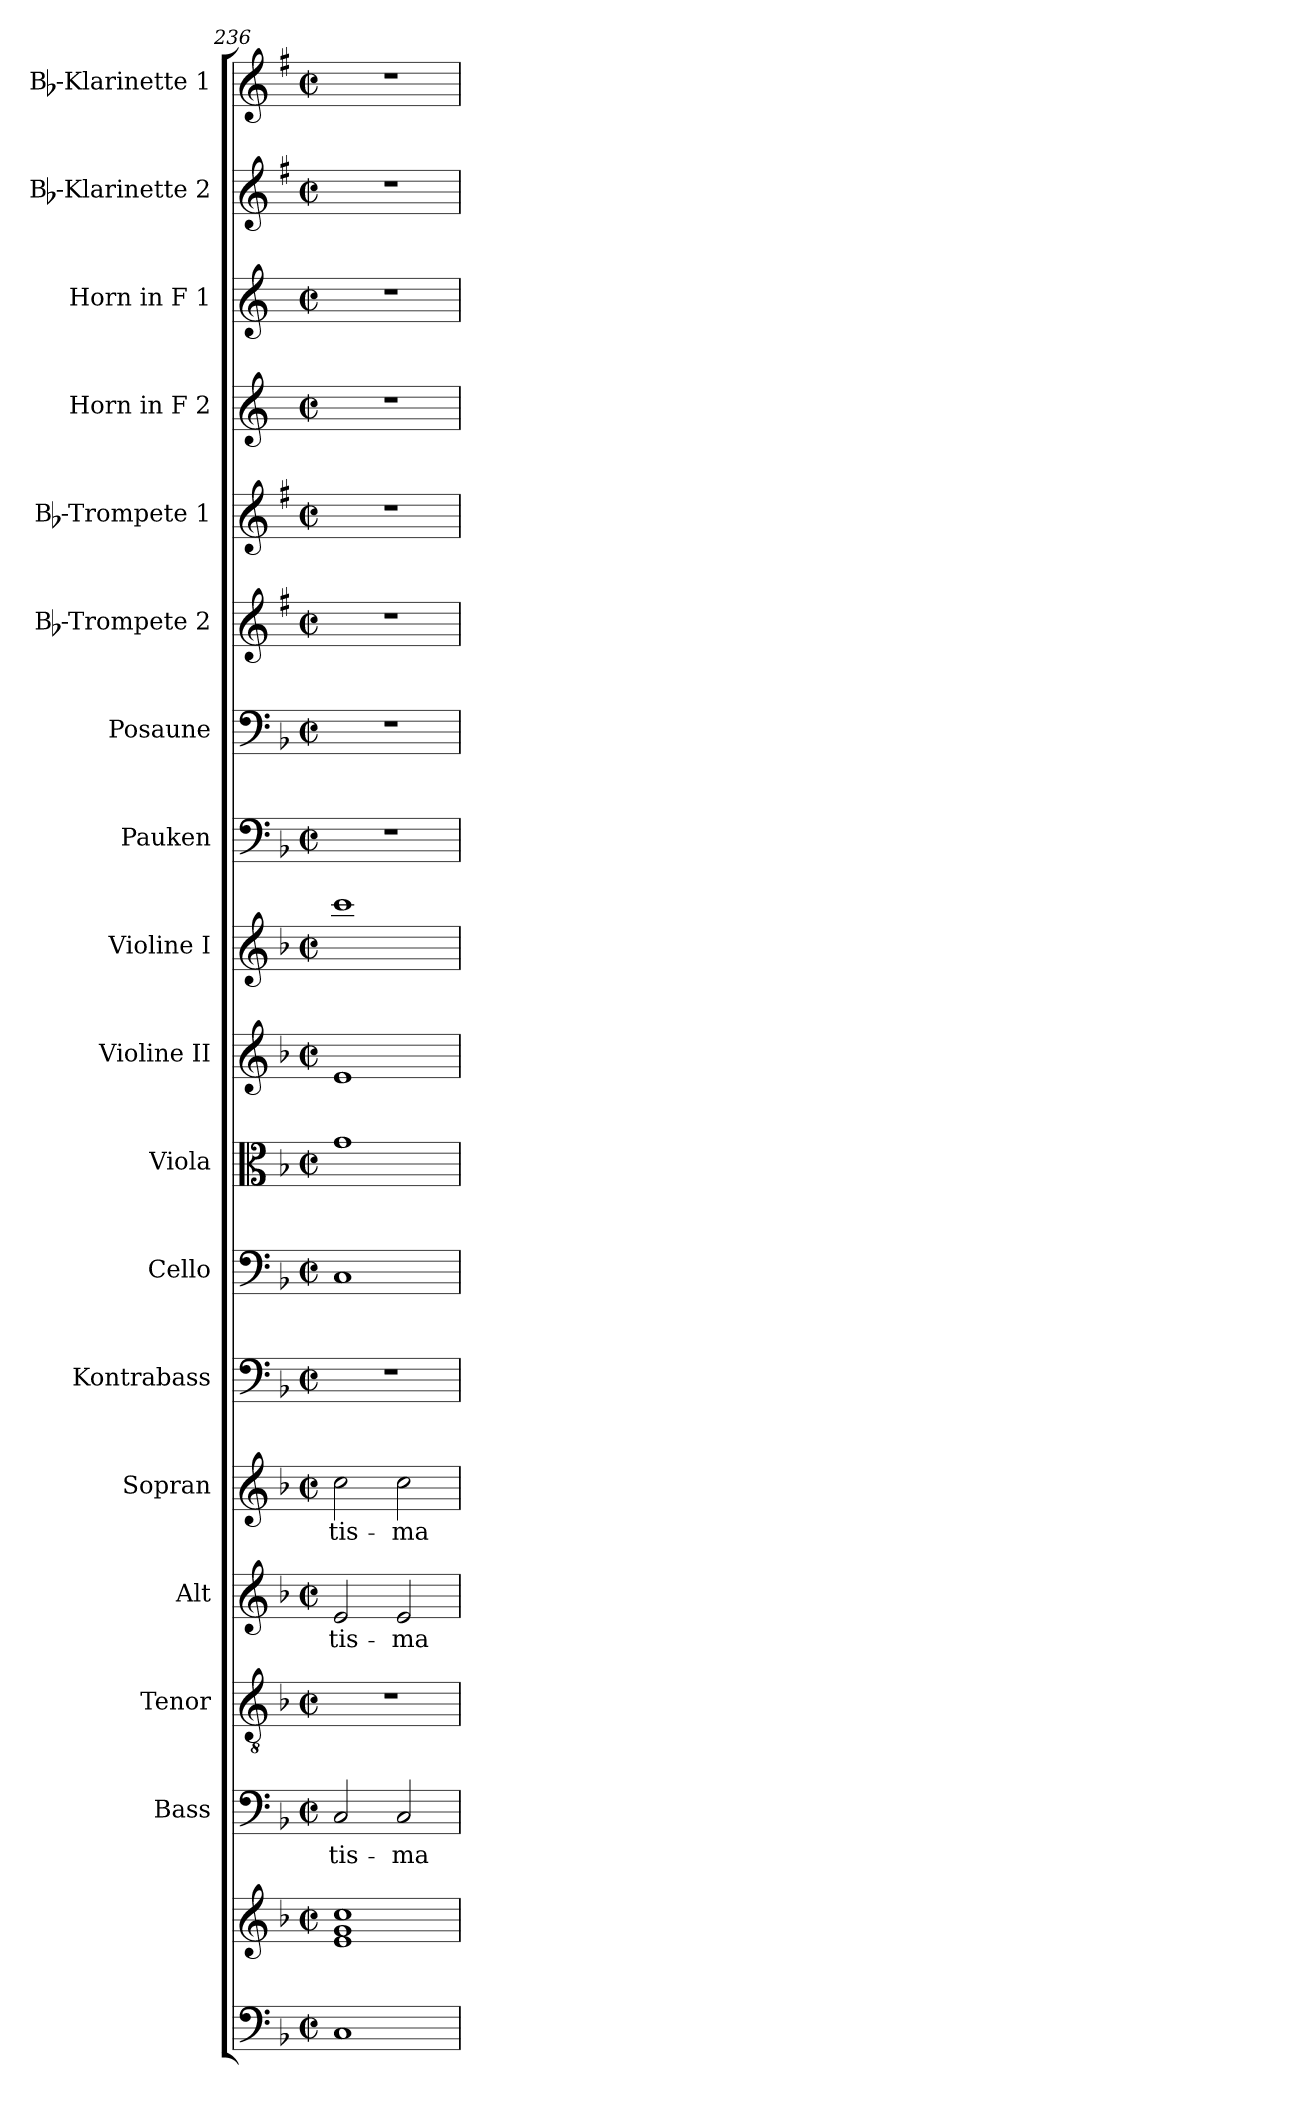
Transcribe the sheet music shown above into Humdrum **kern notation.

**kern	**kern	**kern	**text	**kern	**kern	**text	**kern	**text	**kern	**kern	**kern	**kern	**kern	**kern	**kern	**kern	**kern	**kern	**kern	**kern	**kern
*part18	*part18	*part17	*part17	*part16	*part15	*part15	*part14	*part14	*part13	*part12	*part11	*part10	*part9	*part8	*part7	*part6	*part5	*part4	*part3	*part2	*part1
*staff19	*staff18	*staff17	*staff17	*staff16	*staff15	*staff15	*staff14	*staff14	*staff13	*staff12	*staff11	*staff10	*staff9	*staff8	*staff7	*staff6	*staff5	*staff4	*staff3	*staff2	*staff1
*	*	*I"Bass	*	*I"Tenor	*I"Alt	*	*I"Sopran	*	*I"Kontrabass	*I"Cello	*I"Viola	*I"Violine II	*I"Violine I	*I"Pauken	*I"Posaune	*I"Bb-Trompete 2	*I"Bb-Trompete 1	*I"Horn in F 2	*I"Horn in F 1	*I"Bb-Klarinette 2	*I"Bb-Klarinette 1
*	*	*I'B.	*	*I'T.	*I'A.	*	*I'S.	*	*I'Kb.	*	*I'Vla.	*I'Vl. II	*I'Vl. I	*I'Pk.	*I'Pos.	*I'Bb Trp. 2	*I'Bb Trp. 1	*	*	*I'Bb Kl. 2	*I'Bb Kl. 1
*clefF4	*clefG2	*clefF4	*	*clefGv2	*clefG2	*	*clefG2	*	*clefF4	*clefF4	*clefC3	*clefG2	*clefG2	*clefF4	*clefF4	*clefG2	*clefG2	*clefG2	*clefG2	*clefG2	*clefG2
*	*	*	*	*	*	*	*	*	*ITrd7c12	*	*	*	*	*	*	*ITrd1c2	*ITrd1c2	*ITrd4c7	*ITrd4c7	*ITrd1c2	*ITrd1c2
*k[b-]	*k[b-]	*k[b-]	*	*k[b-]	*k[b-]	*	*k[b-]	*	*k[b-]	*k[b-]	*k[b-]	*k[b-]	*k[b-]	*k[b-]	*k[b-]	*k[b-]	*k[b-]	*k[b-]	*k[b-]	*k[b-]	*k[b-]
*F:	*F:	*F:	*	*F:	*F:	*	*F:	*	*F:	*F:	*F:	*F:	*F:	*F:	*F:	*F:	*F:	*F:	*F:	*F:	*F:
*M2/2	*M2/2	*M2/2	*	*M2/2	*M2/2	*	*M2/2	*	*M2/2	*M2/2	*M2/2	*M2/2	*M2/2	*M2/2	*M2/2	*M2/2	*M2/2	*M2/2	*M2/2	*M2/2	*M2/2
*met(c|)	*met(c|)	*met(c|)	*	*met(c|)	*met(c|)	*	*met(c|)	*	*met(c|)	*met(c|)	*met(c|)	*met(c|)	*met(c|)	*met(c|)	*met(c|)	*met(c|)	*met(c|)	*met(c|)	*met(c|)	*met(c|)	*met(c|)
=236	=236	=236	=236	=236	=236	=236	=236	=236	=236	=236	=236	=236	=236	=236	=236	=236	=236	=236	=236	=236	=236
!	!	!	!LO:LY:b	!	!	!LO:LY:b	!	!LO:LY:b	!	!	!	!	!	!	!	!	!	!	!	!	!
1C	1e 1g 1cc	2C/	-tis-	1r	2e/	-tis-	2cc\	-tis-	1r	1C	1g	1e	1ccc	1r	1r	1r	1r	1r	1r	1r	1r
!	!	!	!LO:LY:b	!	!	!LO:LY:b	!	!LO:LY:b	!	!	!	!	!	!	!	!	!	!	!	!	!
.	.	2C/	-ma	.	2e/	-ma	2cc\	-ma	.	.	.	.	.	.	.	.	.	.	.	.	.
=	=	=	=	=	=	=	=	=	=	=	=	=	=	=	=	=	=	=	=	=	=
*-	*-	*-	*-	*-	*-	*-	*-	*-	*-	*-	*-	*-	*-	*-	*-	*-	*-	*-	*-	*-	*-
